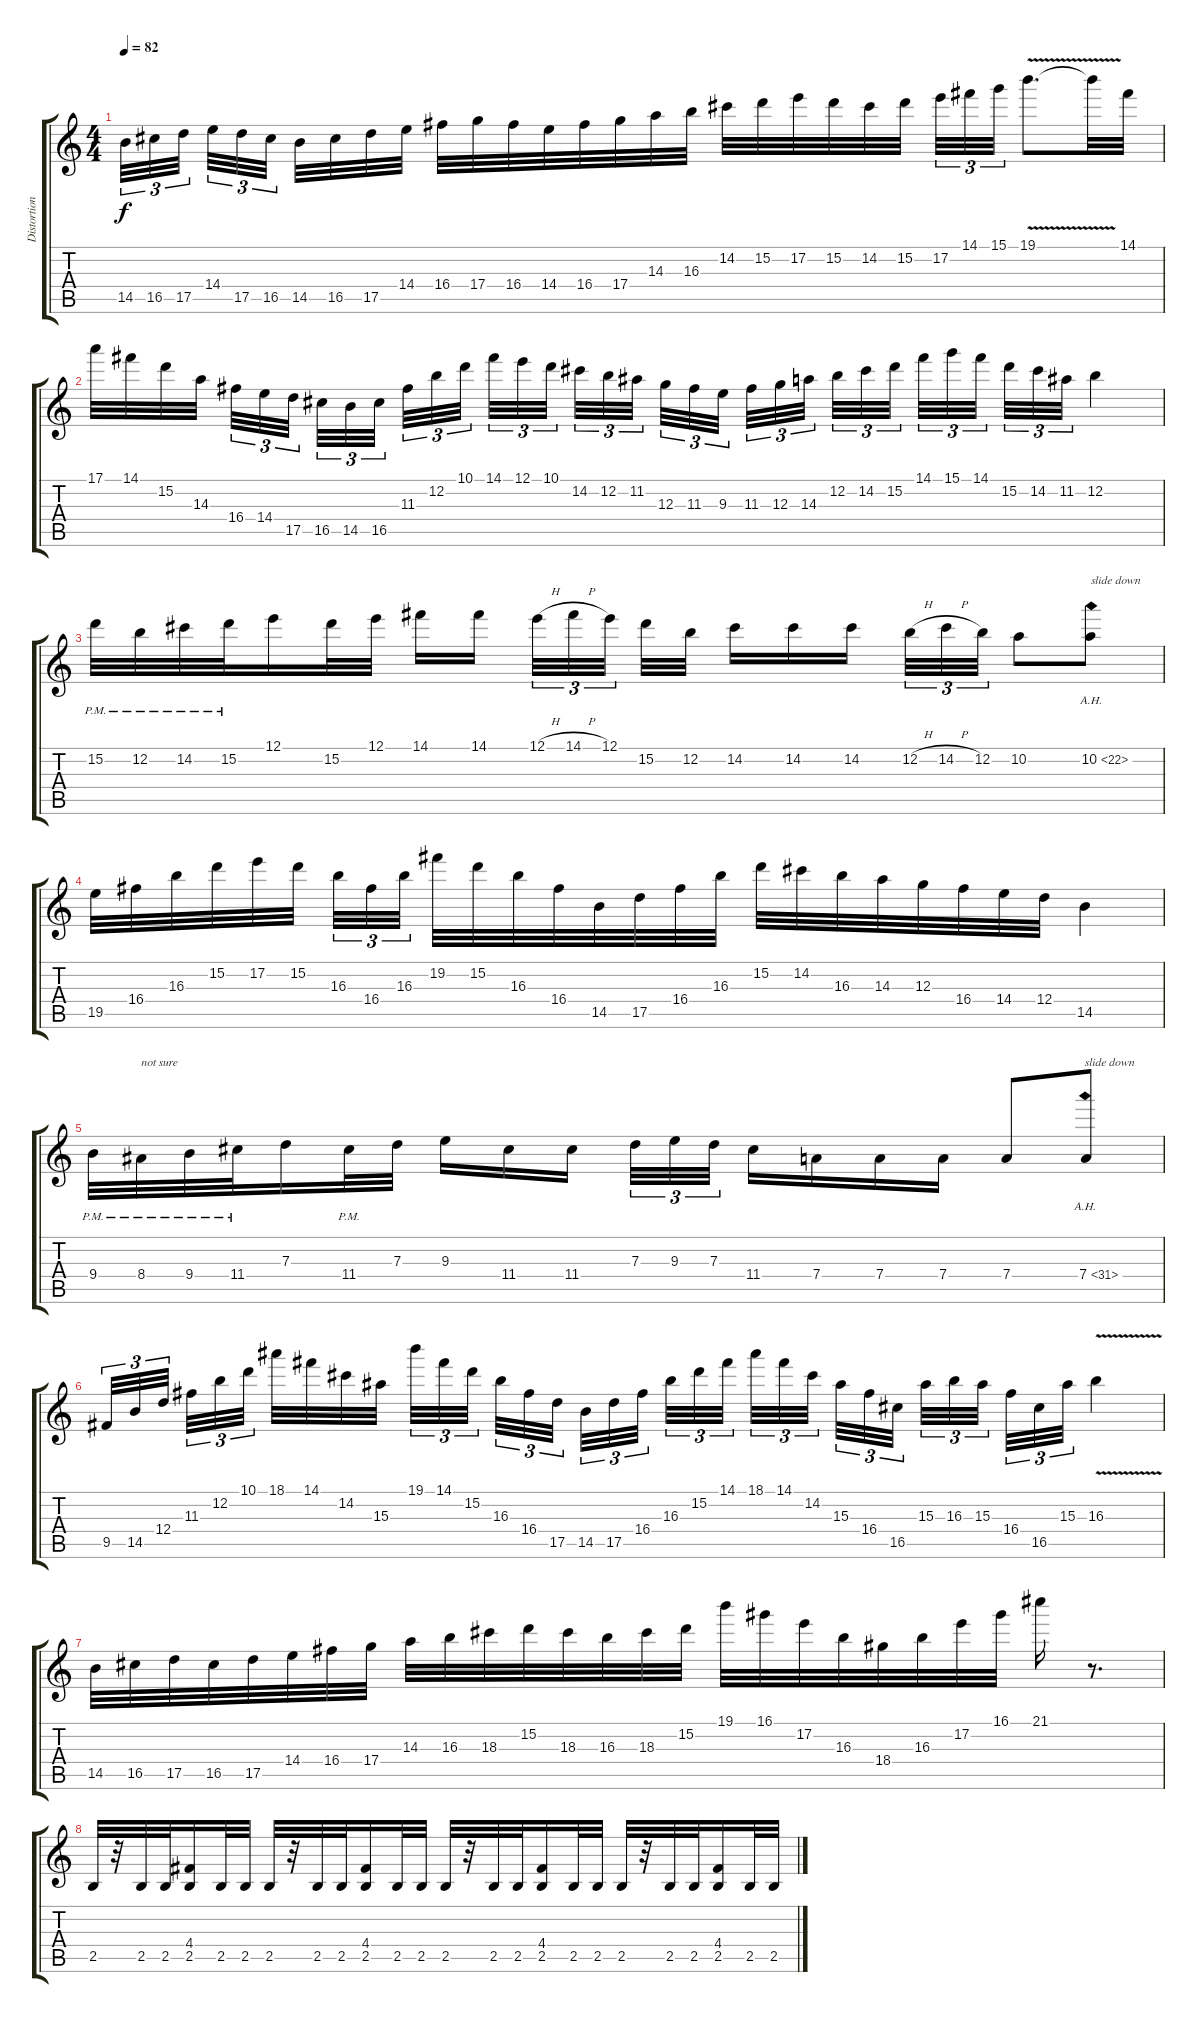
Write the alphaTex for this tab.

\track ("Distortion Lead" "Distortion") {instrument distortionguitar}
\staff {score tabs}
\tuning (E4 B3 G3 D3 A2 E2) {hide}
\ts (4 4)
\tempo 82
\clef g2
\ks c
14.5.32{tu (3 2) dy f} 16.5.32{tu (3 2)} 17.5.32{tu (3 2) beam splitsecondary} 14.4.32{tu (3 2)} 17.5.32{tu (3 2)} 16.5.32{tu (3 2) beam splitsecondary} 14.5.32 16.5.32 17.5.32 14.4.32 16.4.32 17.4.32 16.4.32 14.4.32 16.4.32 17.4.32 14.3.32 16.3.32 14.2.32 15.2.32 17.2.32 15.2.32 14.2.32 15.2.32{beam splitsecondary} 17.2.32{tu (3 2)} 14.1.32{tu (3 2)} 15.1.32{tu (3 2)} 19.1{v}.8{d} 19.1{t}.32 14.1.32 |
17.1.32 14.1.32 15.2.32 14.3.32{beam splitsecondary} 16.4.32{tu (3 2)} 14.4.32{tu (3 2)} 17.5.32{tu (3 2) beam splitsecondary} 16.5.32{tu (3 2)} 14.5.32{tu (3 2)} 16.5.32{tu (3 2)} 11.3.32{tu (3 2)} 12.2.32{tu (3 2)} 10.1.32{tu (3 2) beam splitsecondary} 14.1.32{tu (3 2)} 12.1.32{tu (3 2)} 10.1.32{tu (3 2) beam splitsecondary} 14.2.32{tu (3 2)} 12.2.32{tu (3 2)} 11.2.32{tu (3 2) beam splitsecondary} 12.3.32{tu (3 2)} 11.3.32{tu (3 2)} 9.3.32{tu (3 2)} 11.3.32{tu (3 2)} 12.3.32{tu (3 2)} 14.3.32{tu (3 2) beam splitsecondary} 12.2.32{tu (3 2)} 14.2.32{tu (3 2)} 15.2.32{tu (3 2) beam splitsecondary} 14.1.32{tu (3 2)} 15.1.32{tu (3 2)} 14.1.32{tu (3 2) beam splitsecondary} 15.2.32{tu (3 2)} 14.2.32{tu (3 2)} 11.2.32{tu (3 2)} 12.2.4 |
15.2{pm}.32 12.2{pm}.32 14.2{pm}.32 15.2{pm}.32 12.1.16 15.2.32 12.1.32 14.1.16 14.1.16{beam splitsecondary} 12.1{h}.32{tu (3 2)} 14.1{h}.32{tu (3 2)} 12.1.32{tu (3 2) beam splitsecondary} 15.2.32 12.2.32 14.2.16 14.2.16 14.2.16{beam splitsecondary} 12.2{h}.32{tu (3 2)} 14.2{h}.32{tu (3 2)} 12.2.32{tu (3 2)} 10.2.8 10.2{ah 12}.8{txt "slide down"} |
19.5.32 16.4.32 16.3.32 15.2.32 17.2.32 15.2.32{beam splitsecondary} 16.3.32{tu (3 2)} 16.4.32{tu (3 2)} 16.3.32{tu (3 2)} 19.2.32 15.2.32 16.3.32 16.4.32 14.5.32 17.5.32 16.4.32 16.3.32 15.2.32 14.2.32 16.3.32 14.3.32 12.3.32 16.4.32 14.4.32 12.4.32 14.5.4 |
9.4{pm}.32 8.4{pm}.32{txt "not sure"} 9.4{pm}.32 11.4{pm}.32 7.3.16 11.4{pm}.32 7.3.32 9.3.16 11.4.16 11.4.16{beam splitsecondary} 7.3.32{tu (3 2)} 9.3.32{tu (3 2)} 7.3.32{tu (3 2)} 11.4.16 7.4.16 7.4.16 7.4.16 7.4.8 7.4{ah 24}.8{txt "slide down"} |
9.5.32{tu (3 2)} 14.5.32{tu (3 2)} 12.4.32{tu (3 2) beam splitsecondary} 11.3.32{tu (3 2)} 12.2.32{tu (3 2)} 10.1.32{tu (3 2) beam splitsecondary} 18.1.32 14.1.32 14.2.32 15.3.32 19.1.32{tu (3 2)} 14.1.32{tu (3 2)} 15.2.32{tu (3 2) beam splitsecondary} 16.3.32{tu (3 2)} 16.4.32{tu (3 2)} 17.5.32{tu (3 2) beam splitsecondary} 14.5.32{tu (3 2)} 17.5.32{tu (3 2)} 16.4.32{tu (3 2) beam splitsecondary} 16.3.32{tu (3 2)} 15.2.32{tu (3 2)} 14.1.32{tu (3 2)} 18.1.32{tu (3 2)} 14.1.32{tu (3 2)} 14.2.32{tu (3 2) beam splitsecondary} 15.3.32{tu (3 2)} 16.4.32{tu (3 2)} 16.5.32{tu (3 2) beam splitsecondary} 15.3.32{tu (3 2)} 16.3.32{tu (3 2)} 15.3.32{tu (3 2) beam splitsecondary} 16.4.32{tu (3 2)} 16.5.32{tu (3 2)} 15.3.32{tu (3 2)} 16.3{v}.4 |
14.5.32 16.5.32 17.5.32 16.5.32 17.5.32 14.4.32 16.4.32 17.4.32 14.3.32 16.3.32 18.3.32 15.2.32 18.3.32 16.3.32 18.3.32 15.2.32 19.1.32 16.1.32 17.2.32 16.3.32 18.4.32 16.3.32 17.2.32 16.1.32 21.1.16 r.8{d} |
2.5.32{volume 13} r.32 2.5.32 2.5.32 (4.4 2.5).16 2.5.32 2.5.32 2.5.32 r.32 2.5.32 2.5.32 (4.4 2.5).16 2.5.32 2.5.32 2.5.32 r.32 2.5.32 2.5.32 (4.4 2.5).16 2.5.32 2.5.32 2.5.32 r.32 2.5.32 2.5.32 (4.4 2.5).16 2.5.32 2.5.32
